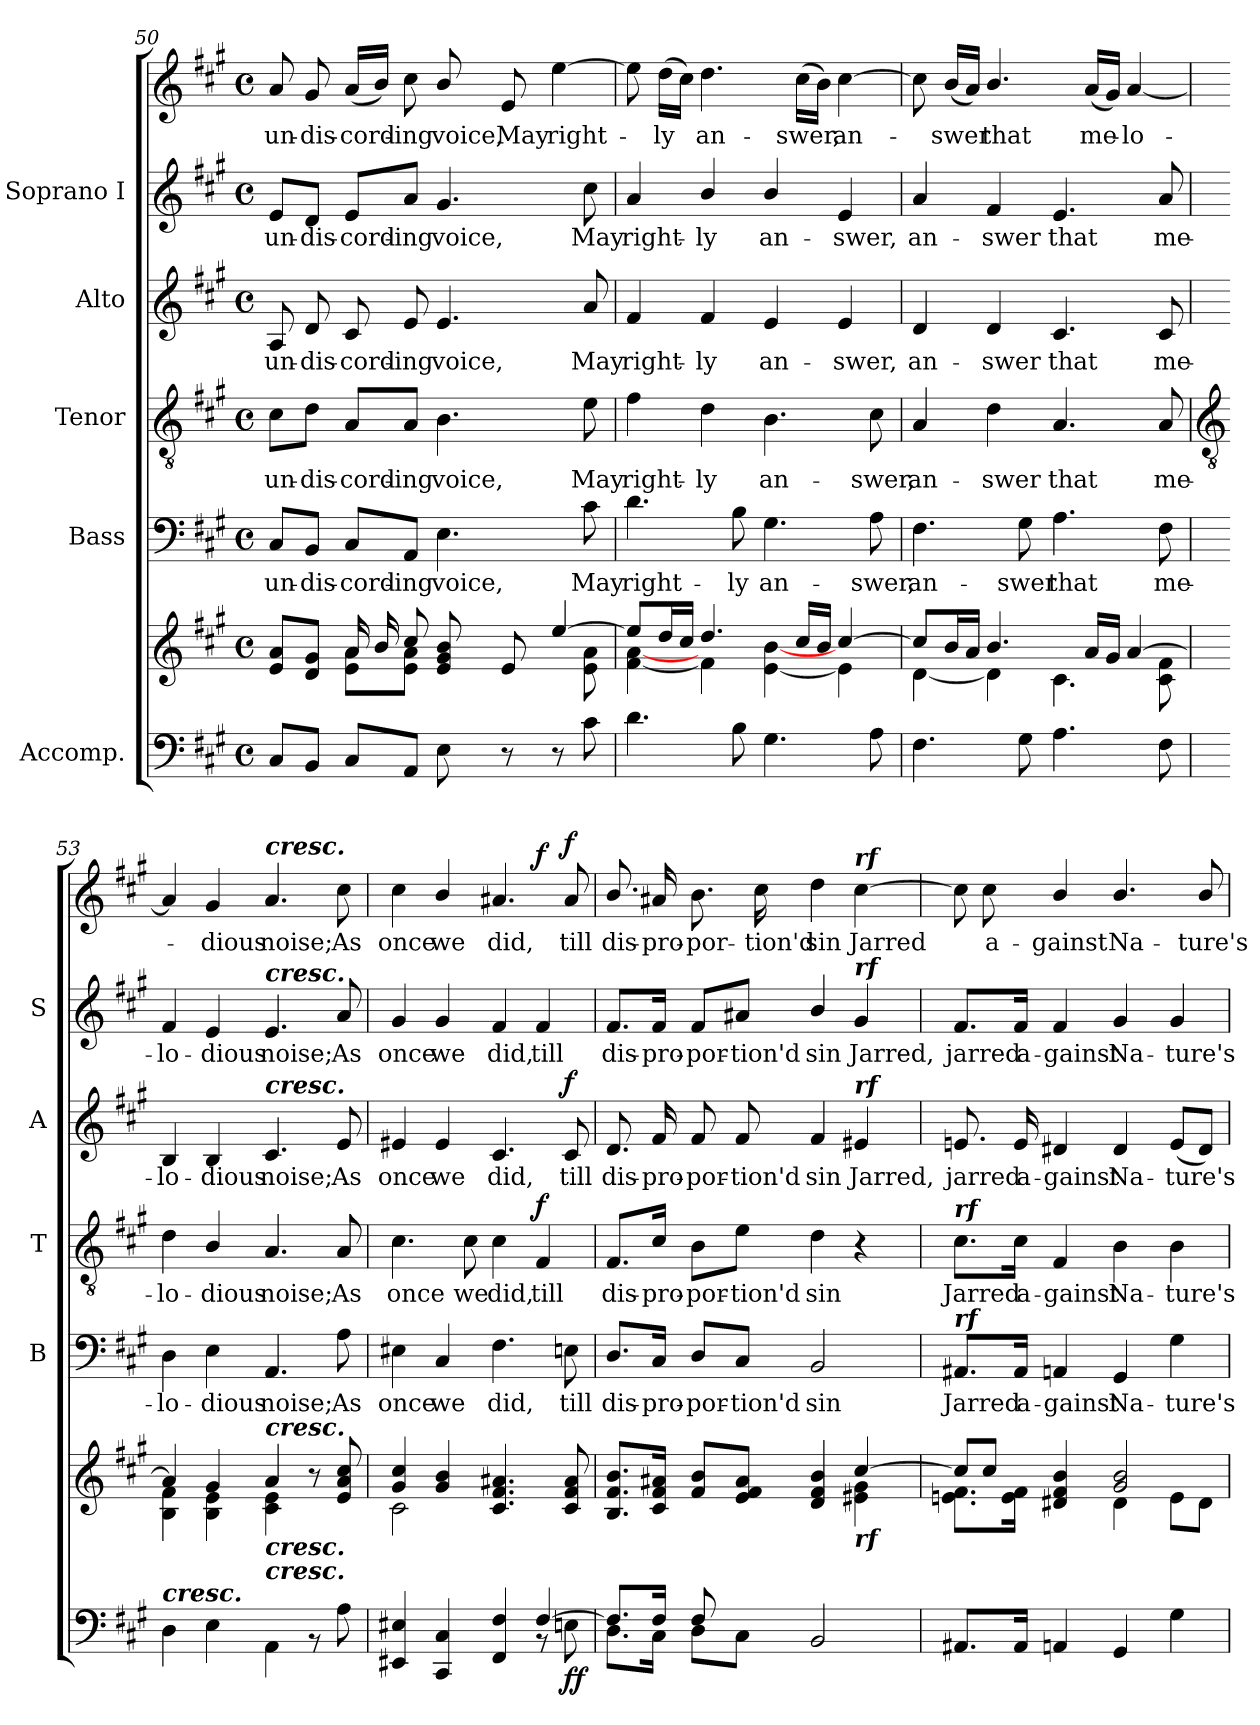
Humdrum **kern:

**kern	**kern	**dynam	**kern	**text	**kern	**text	**dynam	**kern	**text	**dynam	**kern	**text	**kern	**text	**dynam
*part5	*part5	*part5	*part4	*part4	*part3	*part3	*part3	*part2	*part2	*part2	*part1	*part1	*part1	*part1	*part1
*staff7	*staff6	*staff6/7	*staff5	*staff5	*staff4	*staff4	*staff4	*staff3	*staff3	*staff3	*staff2	*staff2	*staff1	*staff1	*staff1/2
*I"Accomp.	*	*	*I"Bass	*	*I"Tenor	*	*	*I"Alto	*	*	*I"Soprano I	*	*	*	*
*	*	*	*I'B	*	*I'T	*	*	*I'A	*	*	*I'S	*	*	*	*
!!LO:LB:g=z
*clefF4	*clefG2	*	*clefF4	*	*clefGv2	*	*	*clefG2	*	*	*clefG2	*	*clefG2	*	*
*k[f#c#g#]	*k[f#c#g#]	*	*k[f#c#g#]	*	*k[f#c#g#]	*	*	*k[f#c#g#]	*	*	*k[f#c#g#]	*	*k[f#c#g#]	*	*
*A:	*A:	*	*A:	*	*A:	*	*	*A:	*	*	*A:	*	*A:	*	*
*M4/4	*M4/4	*	*M4/4	*	*M4/4	*	*	*M4/4	*	*	*M4/4	*	*M4/4	*	*
*met(c)	*met(c)	*	*met(c)	*	*met(c)	*	*	*met(c)	*	*	*met(c)	*	*met(c)	*	*
=50	=50	=50	=50	=50	=50	=50	=50	=50	=50	=50	=50	=50	=50	=50	=50
*	*^	*	*	*	*	*	*	*	*	*	*	*	*	*	*
!	!	!	!	!	!LO:LY:b	!	!LO:LY:b	!	!	!LO:LY:b	!	!	!LO:LY:b	!	!LO:LY:b	!
8C#L	8e/ 8a/L	4ryy	.	8C#/L	un-	8c#\L	un-	.	8A	un-	.	8e/L	un-	8a	un-	.
!	!	!	!	!	!LO:LY:b	!	!LO:LY:b	!	!	!LO:LY:b	!	!	!LO:LY:b	!	!LO:LY:b	!
8BBJ	8d/ 8g#/J	.	.	8BB/J	-dis-	8d\J	-dis-	.	8d	-dis-	.	8d/J	-dis-	8g#	-dis-	.
!	!	!	!	!	!LO:LY:b	!	!LO:LY:b	!	!	!LO:LY:b	!	!	!LO:LY:b	!	!LO:LY:b	!
8C#L	16a/LL	8e\ 8a\L	.	8C#/L	-cord-	8A/L	-cord-	.	8c#	-cord-	.	8e/L	-cord-	(<16aLL	-cord-	.
.	16b/	.	.	.	.	.	.	.	.	.	.	.	.	16bJJ)	.	.
!	!	!	!	!	!LO:LY:b	!	!LO:LY:b	!	!	!LO:LY:b	!	!	!LO:LY:b	!	!LO:LY:b	!
8AAJ	8cc#/J	8e\ 8a\J	.	8AA/J	-ing	8A/J	-ing	.	8e	-ing	.	8a/J	-ing	8cc#	ing	.
!	!	!	!	!	!LO:LY:b	!	!LO:LY:b	!	!	!LO:LY:b	!	!	!LO:LY:b	!	!LO:LY:b	!
8E	8e/ 8g#/ 8b/L	4.ryy	.	4.E	voice,	4.B	voice,	.	4.e	voice,	.	4.g#	voice,	8b/	voice,	.
!	!	!	!	!	!	!	!	!	!	!	!	!	!	!	!LO:LY:b	!
8r	8e/J	.	.	.	.	.	.	.	.	.	.	.	.	8e	May	.
!	!	!	!	!	!	!	!	!	!	!	!	!	!	!	!LO:LY:b	!
8r	[4ee/	.	.	.	.	.	.	.	.	.	.	.	.	[4ee	right-	.
!	!	!	!	!	!LO:LY:b	!	!LO:LY:b	!	!	!LO:LY:b	!	!	!LO:LY:b	!	!	!
8c#	.	8e\ 8a\	.	8c#	May	8e	May	.	8a	May	.	8cc#	May	.	.	.
=51	=51	=51	=51	=51	=51	=51	=51	=51	=51	=51	=51	=51	=51	=51	=51	=51
!	!	!	!	!	!LO:LY:b	!	!LO:LY:b	!	!	!LO:LY:b	!	!	!LO:LY:b	!	!	!
4.d	8ee/L]	[4f#\ [4a\	.	4.d	right-	4f#	right-	.	4f#	right-	.	4a	right-	8ee]	.	.
!	!	!	!	!	!	!	!	!	!	!	!	!	!	!	!LO:LY:b	!
.	16dd/L	.	.	.	.	.	.	.	.	.	.	.	.	(>16ddLL	ly	.
.	16cc#/JJ	.	.	.	.	.	.	.	.	.	.	.	.	16cc#JJ)	.	.
!	!	!	!	!	!	!	!LO:LY:b	!	!	!LO:LY:b	!	!	!LO:LY:b	!	!LO:LY:b	!
.	4.dd/	4f#\]	.	.	.	4d\	-ly	.	4f#/	-ly	.	4b/	-ly	4.dd	an-	.
!	!	!	!	!	!LO:LY:b	!	!	!	!	!	!	!	!	!	!	!
8B\	.	.	.	8B\	-ly	.	.	.	.	.	.	.	.	.	.	.
!	!	!	!	!	!LO:LY:b	!	!LO:LY:b	!	!	!LO:LY:b	!	!	!LO:LY:b	!	!	!
4.G#\	.	[4e\ [4b\	.	4.G#\	an-	4.B\	an-	.	4e/	an-	.	4b/	an-	.	.	.
!	!	!	!	!	!	!	!	!	!	!	!	!	!	!	!LO:LY:b	!
.	16cc#/LL	.	.	.	.	.	.	.	.	.	.	.	.	(>16cc#LL	-swer,	.
.	16b/JJ	.	.	.	.	.	.	.	.	.	.	.	.	16bJJ)	.	.
!	!	!	!	!	!	!	!	!	!	!LO:LY:b	!	!	!LO:LY:b	!	!LO:LY:b	!
.	[4cc#/	4e\]	.	.	.	.	.	.	4e	-swer,	.	4e	-swer,	[4cc#	an-	.
!	!	!	!	!	!LO:LY:b	!	!LO:LY:b	!	!	!	!	!	!	!	!	!
8A	.	.	.	8A	-swer,	8c#	-swer,	.	.	.	.	.	.	.	.	.
=52	=52	=52	=52	=52	=52	=52	=52	=52	=52	=52	=52	=52	=52	=52	=52	=52
!	!	!	!	!	!LO:LY:b	!	!LO:LY:b	!	!	!LO:LY:b	!	!	!LO:LY:b	!	!	!
4.F#	8cc#/L]	[4d\	.	4.F#	an-	4A	an-	.	4d	an-	.	4a	an-	8cc#]	.	.
!	!	!	!	!	!	!	!	!	!	!	!	!	!	!	!LO:LY:b	!
.	16b/L	.	.	.	.	.	.	.	.	.	.	.	.	(<16bLL	swer	.
.	16a/JJ	.	.	.	.	.	.	.	.	.	.	.	.	16aJJ)	.	.
!	!	!	!	!	!	!	!LO:LY:b	!	!	!LO:LY:b	!	!	!LO:LY:b	!	!LO:LY:b	!
.	4.b/	4d\]	.	.	.	4d	-swer	.	4d	-swer	.	4f#	-swer	4.b/	that	.
!	!	!	!	!	!LO:LY:b	!	!	!	!	!	!	!	!	!	!	!
8G#	.	.	.	8G#	-swer	.	.	.	.	.	.	.	.	.	.	.
!	!	!	!	!	!LO:LY:b	!	!LO:LY:b	!	!	!LO:LY:b	!	!	!LO:LY:b	!	!	!
4.A	.	4.c#\	.	4.A	that	4.A	that	.	4.c#	that	.	4.e	that	.	.	.
!	!	!	!	!	!	!	!	!	!	!	!	!	!	!	!LO:LY:b	!
.	16a/LL	.	.	.	.	.	.	.	.	.	.	.	.	(<16aLL	me-	.
.	16g#/JJ	.	.	.	.	.	.	.	.	.	.	.	.	16g#JJ)	.	.
!	!	!	!	!	!	!	!	!	!	!	!	!	!	!	!LO:LY:b	!
.	[4a/	.	.	.	.	.	.	.	.	.	.	.	.	[4a	lo-	.
!	!	!	!	!	!LO:LY:b	!	!LO:LY:b	!	!	!LO:LY:b	!	!	!LO:LY:b	!	!	!
8F#	.	8c#\ 8f#\	.	8F#	me-	8A	me-	.	8c#	me-	.	8a	me-	.	.	.
!!LO:LB:g=z
=53	=53	=53	=53	=53	=53	=53	=53	=53	=53	=53	=53	=53	=53	=53	=53	=53
*	*	*	*	*	*	*clefGv2	*	*	*	*	*	*	*	*	*	*
*^	*	*	*	*	*	*	*	*	*	*	*	*	*	*	*	*
!LO:TX:a:Bi:t=cresc.	!	!	!	!	!	!	!	!	!	!	!	!	!	!	!	!	!
!	!	!	!	!	!	!LO:LY:b	!	!LO:LY:b	!	!	!LO:LY:b	!	!	!LO:LY:b	!	!	!
1ryy	4D	4a/]	4B 4f#	.	4D	-lo-	4d	-lo-	.	4B	-lo-	.	4f#	lo-	4a]	.	.
!	!	!	!	!	!	!LO:LY:b	!	!LO:LY:b	!	!	!LO:LY:b	!	!	!LO:LY:b	!	!LO:LY:b	!
.	4E	4g#/	4B 4e	.	4E	-dious	4B/	-dious	.	4B	-dious	.	4e	-dious	4g#	-dious	.
!	!	!	!	!	!	!	!	!	!	!	!	!	!	!	!LO:TX:a:Bi:t=cresc.	!	!
!	!	!	!	!	!	!	!	!	!	!	!	!	!LO:TX:a:Bi:t=cresc.	!	!	!	!
!	!	!	!	!	!	!	!	!	!	!LO:TX:a:Bi:t=cresc.	!	!	!	!	!	!	!
!	!	!LO:TX:b:Bi:t=cresc.	!	!	!	!	!	!	!	!	!	!	!	!	!	!	!
!	!	!LO:TX:a:Bi:t=cresc.	!	!	!	!	!	!	!	!	!	!	!	!	!	!	!
!	!LO:TX:a:Bi:t=cresc.	!	!	!	!	!	!	!	!	!	!	!	!	!	!	!	!
!	!	!	!	!	!	!LO:LY:b	!	!LO:LY:b	!	!	!LO:LY:b	!	!	!LO:LY:b	!	!LO:LY:b	!
.	4AA	4a/	4c# 4e	.	4.AA	noise;	4.A	noise;	.	4.c#	noise;	.	4.e	noise;	4.a	noise;	.
.	8r	8r	4ryy	.	.	.	.	.	.	.	.	.	.	.	.	.	.
!	!	!	!	!	!	!LO:LY:b	!	!LO:LY:b	!	!	!LO:LY:b	!	!	!LO:LY:b	!	!LO:LY:b	!
.	8A	8e/ 8a/ 8cc#/	.	.	8A	As	8A	As	.	8e	As	.	8a	As	8cc#	As	.
=54	=54	=54	=54	=54	=54	=54	=54	=54	=54	=54	=54	=54	=54	=54	=54	=54	=54
!	!	!	!	!	!	!LO:LY:b	!	!LO:LY:b	!	!	!LO:LY:b	!	!	!LO:LY:b	!	!LO:LY:b	!
2.ryy	4EE#X 4E#X	4g#/ 4cc#/	2c#\	.	4E#X	once	4.c#	once	.	4e#X	once	.	4g#	once	4cc#	once	.
!	!	!	!	!	!	!LO:LY:b	!	!	!	!	!LO:LY:b	!	!	!LO:LY:b	!	!LO:LY:b	!
.	4CC# 4C#	4g#/ 4b/	.	.	4C#	we	.	.	.	4e#	we	.	4g#	we	4b/	we	.
!	!	!	!	!	!	!	!	!LO:LY:b	!	!	!	!	!	!	!	!	!
.	.	.	.	.	.	.	8c#	we	.	.	.	.	.	.	.	.	.
!	!	!	!	!	!	!LO:LY:b	!	!LO:LY:b	!	!	!LO:LY:b	!	!	!LO:LY:b	!	!LO:LY:b	!
.	4FF# 4F#	4.c#/ 4.f#/ 4.a#X/	2ryy	.	4.F#	did,	4c#	did,	.	4.c#	did,	.	4f#	did,	4.a#X	did,	.
!	!	!	!	!	!	!	!	!LO:LY:b	!LO:DY:b	!	!	!	!	!LO:LY:b	!	!	!LO:DY:b=2
[4F#/	8r	.	.	.	.	.	4F#	till	f	.	.	.	4f#	till	.	.	f
!	!	!	!	!LO:DY:b=2	!	!LO:LY:b	!	!	!	!	!LO:LY:b	!	!	!	!	!LO:LY:b	!
!	!	!	!	!LO:DY:n=1:b	!	!	!	!	!	!	!	!LO:DY:b	!	!	!	!	!LO:DY:b
.	8En\	8c#/ 8f#/ 8a#/	.	f f	8En	till	.	.	.	8c#	till	f	.	.	8a#	till	f
=55	=55	=55	=55	=55	=55	=55	=55	=55	=55	=55	=55	=55	=55	=55	=55	=55	=55
!	!	!	!	!	!	!LO:LY:b	!	!LO:LY:b	!	!	!LO:LY:b	!	!	!LO:LY:b	!	!LO:LY:b	!
8.F#/L]	8.D\L	8.B/ 8.f#/ 8.b/L	2.ryy	.	8.D/L	dis-	8.F#/L	dis-	.	8.d	dis-	.	8.f#/L	dis-	8.b/	dis-	.
!	!	!	!	!	!	!LO:LY:b	!	!LO:LY:b	!	!	!LO:LY:b	!	!	!LO:LY:b	!	!LO:LY:b	!
16F#/J	16C#\J	16c#/ 16f#/ 16a#X/J	.	.	16C#/Jk	-pro-	16c#/Jk	-pro-	.	16f#	-pro-	.	16f#/Jk	-pro-	16a#X	-pro-	.
!	!	!	!	!	!	!LO:LY:b	!	!LO:LY:b	!	!	!LO:LY:b	!	!	!LO:LY:b	!	!LO:LY:b	!
8F#/	8D\L	8f#/ 8b/L	.	.	8D/L	-por-	8B\L	-por-	.	8f#	-por-	.	8f#/L	-por-	8.b	-por-	.
!	!	!	!	!	!	!LO:LY:b	!	!LO:LY:b	!	!	!LO:LY:b	!	!	!LO:LY:b	!	!	!
2ryy	8C#\J	8e/ 8f#/ 8a#/J	.	.	8C#/J	-tion'd	8e\J	-tion'd	.	8f#	-tion'd	.	8a#X/J	-tion'd	.	.	.
!	!	!	!	!	!	!	!	!	!	!	!	!	!	!	!	!LO:LY:b	!
.	.	.	.	.	.	.	.	.	.	.	.	.	.	.	16cc#	-tion'd	.
!	!	!	!	!	!	!LO:LY:b	!	!LO:LY:b	!	!	!LO:LY:b	!	!	!LO:LY:b	!	!LO:LY:b	!
.	2BB	4d/ 4f#/ 4b/	.	.	2BB	sin	4d	sin	.	4f#/	sin	.	4b/	sin	4dd	sin	.
!	!	!	!	!	!	!	!	!	!	!	!	!	!	!	!LO:TX:a:Bi:t=rf	!	!
!	!	!	!	!	!	!	!	!	!	!	!	!	!LO:TX:a:Bi:t=rf	!	!	!	!
!	!	!	!	!	!	!	!	!	!	!LO:TX:a:Bi:t=rf	!	!	!	!	!	!	!
!	!	!LO:TX:b:Bi:t=rf	!	!	!	!	!	!	!	!	!	!	!	!	!	!	!
!	!	!	!	!	!	!	!	!	!	!	!LO:LY:b	!	!	!LO:LY:b	!	!LO:LY:b	!
.	.	[4cc#/	4e#X\ 4g#\	.	.	.	4r	.	.	4e#X	Jarred,	.	4g#	Jarred,	[4cc#	Jarred	.
16ryy	.	.	.	.	.	.	.	.	.	.	.	.	.	.	.	.	.
16ryy	.	.	.	.	.	.	.	.	.	.	.	.	.	.	.	.	.
=56	=56	=56	=56	=56	=56	=56	=56	=56	=56	=56	=56	=56	=56	=56	=56	=56	=56
!	!	!	!	!	!	!	!LO:TX:a:Bi:t=rf	!	!	!	!	!	!	!	!	!	!
!	!	!	!	!	!LO:TX:a:Bi:t=rf	!	!	!	!	!	!	!	!	!	!	!	!
!	!	!	!	!	!	!LO:LY:b	!	!LO:LY:b	!	!	!LO:LY:b	!	!	!LO:LY:b	!	!	!
2ryy	8.AA#XL	8cc#/L]	8.en\ 8.f#\L	.	8.AA#X/L	Jarred	8.c#\L	Jarred	.	8.en	jarred	.	8.f#/L	jarred	8cc#]	.	.
!	!	!	!	!	!	!	!	!	!	!	!	!	!	!	!	!LO:LY:b	!
.	.	8cc#/J	.	.	.	.	.	.	.	.	.	.	.	.	8cc#	a-	.
!	!	!	!	!	!	!LO:LY:b	!	!LO:LY:b	!	!	!LO:LY:b	!	!	!LO:LY:b	!	!	!
.	16AA#J	.	16e\ 16f#\J	.	16AA#/Jk	a-	16c#\Jk	a-	.	16e	a-	.	16f#/Jk	a-	.	.	.
!	!	!	!	!	!	!LO:LY:b	!	!LO:LY:b	!	!	!LO:LY:b	!	!	!LO:LY:b	!	!LO:LY:b	!
.	4AAn	4d#X/ 4f#/ 4b/	4ryy	.	4AAn	-gainst	4F#	-gainst	.	4d#X	-gainst	.	4f#	-gainst	4b/	-gainst	.
!	!	!	!	!	!	!LO:LY:b	!	!LO:LY:b	!	!	!LO:LY:b	!	!	!LO:LY:b	!	!LO:LY:b	!
8ryy	4GG#	2g#/ 2b/	4d#\	.	4GG#	Na-	4B	Na-	.	4d#	Na-	.	4g#	Na-	4.b/	Na-	.
4.ryy	.	.	.	.	.	.	.	.	.	.	.	.	.	.	.	.	.
!	!	!	!	!	!	!LO:LY:b	!	!LO:LY:b	!	!	!LO:LY:b	!	!	!LO:LY:b	!	!	!
.	4G#	.	8e\L	.	4G#	-ture's	4B	-ture's	.	(<8eL	-ture's	.	4g#	-ture's	.	.	.
!	!	!	!	!	!	!	!	!	!	!	!	!	!	!	!	!LO:LY:b	!
.	.	.	8d#\J	.	.	.	.	.	.	8d#J)	.	.	.	.	8b/	-ture's	.
*v	*v	*	*	*	*	*	*	*	*	*	*	*	*	*	*	*	*
*	*v	*v	*	*	*	*	*	*	*	*	*	*	*	*	*	*
=	=	=	=	=	=	=	=	=	=	=	=	=	=	=	=
*-	*-	*-	*-	*-	*-	*-	*-	*-	*-	*-	*-	*-	*-	*-	*-
